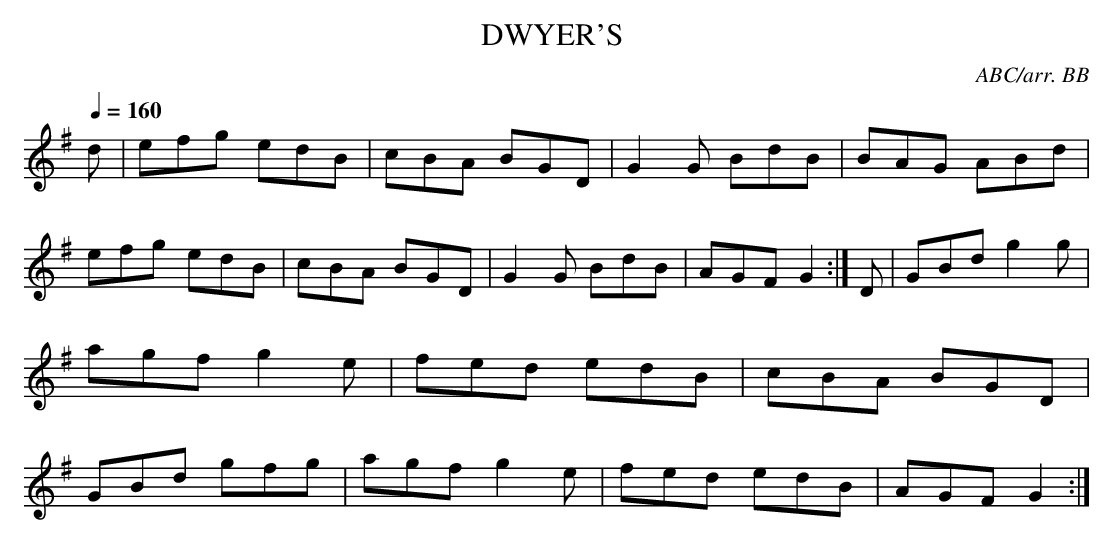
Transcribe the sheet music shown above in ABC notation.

X:1
T:DWYER'S \
C:ABC/arr. BB\
Q:1/4=160\
M:6/8\
L:1/8\
K:G\
d|efg edB|cBA BGD|G2 G BdB|BAG ABd|\
efg edB|cBA BGD|G2 G BdB|AGF G2 :|\
D|GBd g2 g|agf g2 e|fed edB|cBA BGD|\
GBd gfg|agf g2 e|fed edB|AGF G2 :|\
\
\
